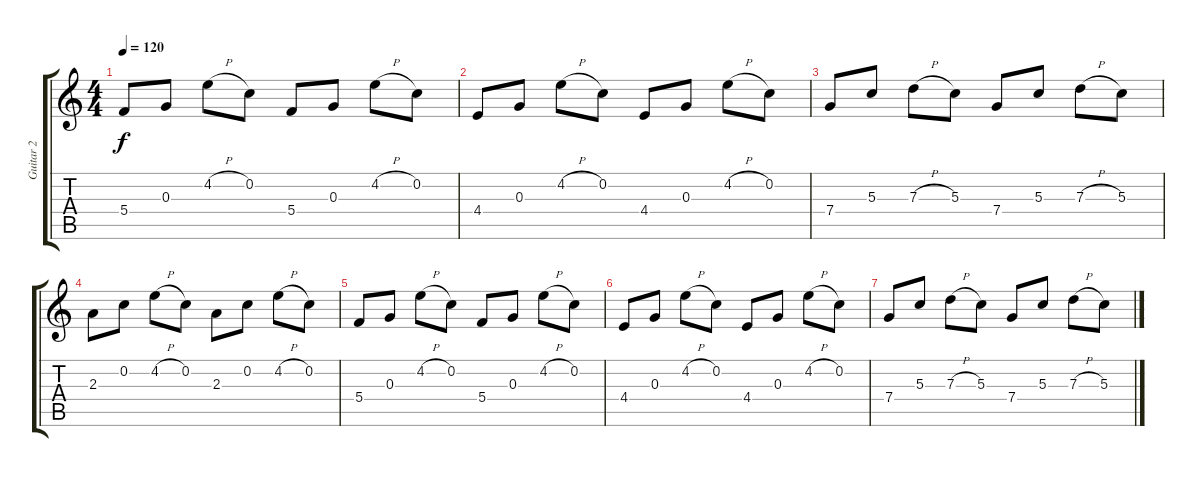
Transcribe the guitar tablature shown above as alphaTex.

\track ("Guitar 2" "Guitar 2") {instrument acousticguitarsteel}
\staff {score tabs}
\tuning (E4 C4 G3 C3 G2 C2) {hide}
\ts (4 4)
\tempo 120
\clef g2
\ks c
5.4.8{dy f} 0.3.8 4.2{h}.8 0.2.8 5.4.8 0.3.8 4.2{h}.8 0.2.8 |
4.4.8 0.3.8 4.2{h}.8 0.2.8 4.4.8 0.3.8 4.2{h}.8 0.2.8 |
7.4.8 5.3.8 7.3{h}.8 5.3.8 7.4.8 5.3.8 7.3{h}.8 5.3.8 |
2.3.8 0.2.8 4.2{h}.8 0.2.8 2.3.8 0.2.8 4.2{h}.8 0.2.8 |
5.4.8 0.3.8 4.2{h}.8 0.2.8 5.4.8 0.3.8 4.2{h}.8 0.2.8 |
4.4.8 0.3.8 4.2{h}.8 0.2.8 4.4.8 0.3.8 4.2{h}.8 0.2.8 |
7.4.8 5.3.8 7.3{h}.8 5.3.8 7.4.8 5.3.8 7.3{h}.8 5.3.8
